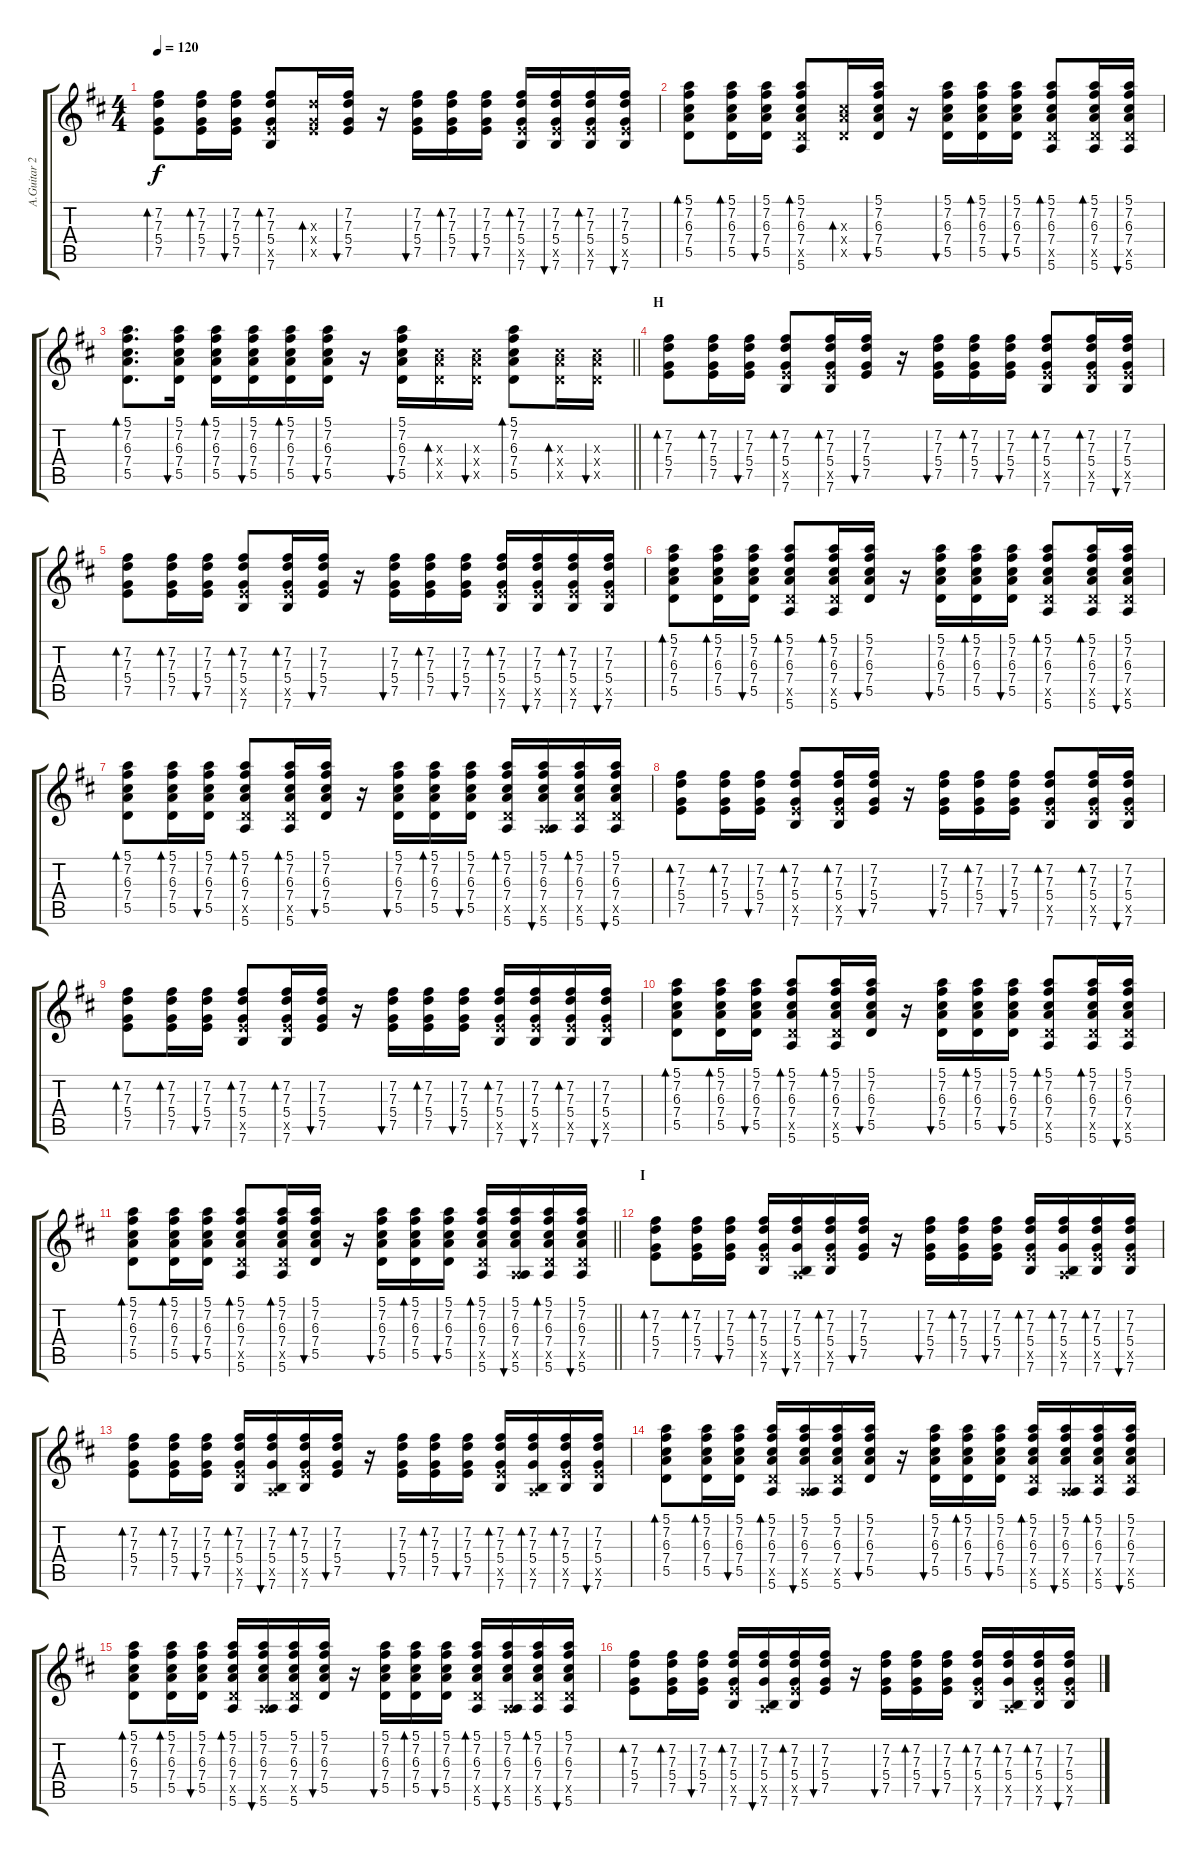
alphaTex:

\track ("A.Guitar 2" "A.Guitar 2") {instrument acousticguitarsteel}
\staff {score tabs}
\tuning (E4 B3 G3 D3 A2 E2) {hide}
\ts (4 4)
\tempo 120
\clef g2
\ks d
(7.2 7.3 5.4 7.5).8{bd 30 dy f} (7.2 7.3 5.4 7.5).16{bd 30} (7.2 7.3 5.4 7.5).16{bu 30} (7.2 7.3 5.4 7.5{x} 7.6).8{bd 30} (7.3{x} 5.4{x} 7.5{x}).16{bd 30} (7.2 7.3 5.4 7.5).16{bu 30} r.16 (7.2 7.3 5.4 7.5).16{bu 30} (7.2 7.3 5.4 7.5).16{bd 30} (7.2 7.3 5.4 7.5).16{bu 30} (7.2 7.3 5.4 7.5{x} 7.6).16{bd 30} (7.2 7.3 5.4 7.5{x} 7.6).16{bu 30} (7.2 7.3 5.4 7.5{x} 7.6).16{bd 30} (7.2 7.3 5.4 7.5{x} 7.6).16{bu 30} |
(5.1 7.2 6.3 7.4 5.5).8{bd 30} (5.1 7.2 6.3 7.4 5.5).16{bd 30} (5.1 7.2 6.3 7.4 5.5).16{bu 30} (5.1 7.2 6.3 7.4 5.5{x} 5.6).8{bd 30} (6.3{x} 7.4{x} 5.5{x}).16{bd 30} (5.1 7.2 6.3 7.4 5.5).16{bu 30} r.16 (5.1 7.2 6.3 7.4 5.5).16{bu 30} (5.1 7.2 6.3 7.4 5.5).16{bd 30} (5.1 7.2 6.3 7.4 5.5).16{bu 30} (5.1 7.2 6.3 7.4 5.5{x} 5.6).8{bd 30} (5.1 7.2 6.3 7.4 5.5{x} 5.6).16{bd 30} (5.1 7.2 6.3 7.4 5.5{x} 5.6).16{bu 30} |
\barLineRight lightlight
(5.1 7.2 6.3 7.4 5.5).8{d bd 30} (5.1 7.2 6.3 7.4 5.5).16{bu 30} (5.1 7.2 6.3 7.4 5.5).16{bd 30} (5.1 7.2 6.3 7.4 5.5).16{bu 30} (5.1 7.2 6.3 7.4 5.5).16{bd 30} (5.1 7.2 6.3 7.4 5.5).16{bu 30} r.16 (5.1 7.2 6.3 7.4 5.5).16{bu 30} (6.3{x} 7.4{x} 5.5{x}).16{bd 30} (6.3{x} 7.4{x} 5.5{x}).16{bu 30} (5.1 7.2 6.3 7.4 5.5).8{bd 30} (6.3{x} 7.4{x} 5.5{x}).16{bd 30} (6.3{x} 7.4{x} 5.5{x}).16{bu 30} |
\section ("" "H")
(7.2 7.3 5.4 7.5).8{bd 30} (7.2 7.3 5.4 7.5).16{bd 30} (7.2 7.3 5.4 7.5).16{bu 30} (7.2 7.3 5.4 7.5{x} 7.6).8{bd 30} (7.2 7.3 5.4 7.5{x} 7.6).16{bd 30} (7.2 7.3 5.4 7.5).16{bu 30} r.16 (7.2 7.3 5.4 7.5).16{bu 30} (7.2 7.3 5.4 7.5).16{bd 30} (7.2 7.3 5.4 7.5).16{bu 30} (7.2 7.3 5.4 7.5{x} 7.6).8{bd 30} (7.2 7.3 5.4 7.5{x} 7.6).16{bd 30} (7.2 7.3 5.4 7.5{x} 7.6).16{bu 30} |
(7.2 7.3 5.4 7.5).8{bd 30} (7.2 7.3 5.4 7.5).16{bd 30} (7.2 7.3 5.4 7.5).16{bu 30} (7.2 7.3 5.4 7.5{x} 7.6).8{bd 30} (7.2 7.3 5.4 7.5{x} 7.6).16{bd 30} (7.2 7.3 5.4 7.5).16{bu 30} r.16 (7.2 7.3 5.4 7.5).16{bu 30} (7.2 7.3 5.4 7.5).16{bd 30} (7.2 7.3 5.4 7.5).16{bu 30} (7.2 7.3 5.4 7.5{x} 7.6).16{bd 30} (7.2 7.3 5.4 7.5{x} 7.6).16{bu 30} (7.2 7.3 5.4 7.5{x} 7.6).16{bd 30} (7.2 7.3 5.4 7.5{x} 7.6).16{bu 30} |
(5.1 7.2 6.3 7.4 5.5).8{bd 30} (5.1 7.2 6.3 7.4 5.5).16{bd 30} (5.1 7.2 6.3 7.4 5.5).16{bu 30} (5.1 7.2 6.3 7.4 5.5{x} 5.6).8{bd 30} (5.1 7.2 6.3 7.4 5.5{x} 5.6).16{bd 30} (5.1 7.2 6.3 7.4 5.5).16{bu 30} r.16 (5.1 7.2 6.3 7.4 5.5).16{bu 30} (5.1 7.2 6.3 7.4 5.5).16{bd 30} (5.1 7.2 6.3 7.4 5.5).16{bu 30} (5.1 7.2 6.3 7.4 5.5{x} 5.6).8{bd 30} (5.1 7.2 6.3 7.4 5.5{x} 5.6).16{bd 30} (5.1 7.2 6.3 7.4 5.5{x} 5.6).16{bu 30} |
(5.1 7.2 6.3 7.4 5.5).8{bd 30} (5.1 7.2 6.3 7.4 5.5).16{bd 30} (5.1 7.2 6.3 7.4 5.5).16{bu 30} (5.1 7.2 6.3 7.4 5.5{x} 5.6).8{bd 30} (5.1 7.2 6.3 7.4 5.5{x} 5.6).16{bd 30} (5.1 7.2 6.3 7.4 5.5).16{bu 30} r.16 (5.1 7.2 6.3 7.4 5.5).16{bu 30} (5.1 7.2 6.3 7.4 5.5).16{bd 30} (5.1 7.2 6.3 7.4 5.5).16{bu 30} (5.1 7.2 6.3 7.4 5.5{x} 5.6).16{bd 30} (5.1 7.2 6.3 7.4 0.5{x} 5.6).16{bu 30} (5.1 7.2 6.3 7.4 5.5{x} 5.6).16{bd 30} (5.1 7.2 6.3 7.4 5.5{x} 5.6).16{bu 30} |
(7.2 7.3 5.4 7.5).8{bd 30} (7.2 7.3 5.4 7.5).16{bd 30} (7.2 7.3 5.4 7.5).16{bu 30} (7.2 7.3 5.4 7.5{x} 7.6).8{bd 30} (7.2 7.3 5.4 7.5{x} 7.6).16{bd 30} (7.2 7.3 5.4 7.5).16{bu 30} r.16 (7.2 7.3 5.4 7.5).16{bu 30} (7.2 7.3 5.4 7.5).16{bd 30} (7.2 7.3 5.4 7.5).16{bu 30} (7.2 7.3 5.4 7.5{x} 7.6).8{bd 30} (7.2 7.3 5.4 7.5{x} 7.6).16{bd 30} (7.2 7.3 5.4 7.5{x} 7.6).16{bu 30} |
(7.2 7.3 5.4 7.5).8{bd 30} (7.2 7.3 5.4 7.5).16{bd 30} (7.2 7.3 5.4 7.5).16{bu 30} (7.2 7.3 5.4 7.5{x} 7.6).8{bd 30} (7.2 7.3 5.4 7.5{x} 7.6).16{bd 30} (7.2 7.3 5.4 7.5).16{bu 30} r.16 (7.2 7.3 5.4 7.5).16{bu 30} (7.2 7.3 5.4 7.5).16{bd 30} (7.2 7.3 5.4 7.5).16{bu 30} (7.2 7.3 5.4 7.5{x} 7.6).16{bd 30} (7.2 7.3 5.4 7.5{x} 7.6).16{bu 30} (7.2 7.3 5.4 7.5{x} 7.6).16{bd 30} (7.2 7.3 5.4 7.5{x} 7.6).16{bu 30} |
(5.1 7.2 6.3 7.4 5.5).8{bd 30} (5.1 7.2 6.3 7.4 5.5).16{bd 30} (5.1 7.2 6.3 7.4 5.5).16{bu 30} (5.1 7.2 6.3 7.4 5.5{x} 5.6).8{bd 30} (5.1 7.2 6.3 7.4 5.5{x} 5.6).16{bd 30} (5.1 7.2 6.3 7.4 5.5).16{bu 30} r.16 (5.1 7.2 6.3 7.4 5.5).16{bu 30} (5.1 7.2 6.3 7.4 5.5).16{bd 30} (5.1 7.2 6.3 7.4 5.5).16{bu 30} (5.1 7.2 6.3 7.4 5.5{x} 5.6).8{bd 30} (5.1 7.2 6.3 7.4 5.5{x} 5.6).16{bd 30} (5.1 7.2 6.3 7.4 5.5{x} 5.6).16{bu 30} |
\barLineRight lightlight
(5.1 7.2 6.3 7.4 5.5).8{bd 30} (5.1 7.2 6.3 7.4 5.5).16{bd 30} (5.1 7.2 6.3 7.4 5.5).16{bu 30} (5.1 7.2 6.3 7.4 5.5{x} 5.6).8{bd 30} (5.1 7.2 6.3 7.4 5.5{x} 5.6).16{bd 30} (5.1 7.2 6.3 7.4 5.5).16{bu 30} r.16 (5.1 7.2 6.3 7.4 5.5).16{bu 30} (5.1 7.2 6.3 7.4 5.5).16{bd 30} (5.1 7.2 6.3 7.4 5.5).16{bu 30} (5.1 7.2 6.3 7.4 5.5{x} 5.6).16{bd 30} (5.1 7.2 6.3 7.4 0.5{x} 5.6).16{bu 30} (5.1 7.2 6.3 7.4 5.5{x} 5.6).16{bd 30} (5.1 7.2 6.3 7.4 5.5{x} 5.6).16{bu 30} |
\section ("" "I")
(7.2 7.3 5.4 7.5).8{bd 30} (7.2 7.3 5.4 7.5).16{bd 30} (7.2 7.3 5.4 7.5).16{bu 30} (7.2 7.3 5.4 7.5{x} 7.6).16{bd 30} (7.2 7.3 5.4 0.5{x} 7.6).16{bu 30} (7.2 7.3 5.4 7.5{x} 7.6).16{bd 30} (7.2 7.3 5.4 7.5).16{bu 30} r.16 (7.2 7.3 5.4 7.5).16{bu 30} (7.2 7.3 5.4 7.5).16{bd 30} (7.2 7.3 5.4 7.5).16{bu 30} (7.2 7.3 5.4 7.5{x} 7.6).16{bd 30} (7.2 7.3 5.4 0.5{x} 7.6).16{bd 30} (7.2 7.3 5.4 7.5{x} 7.6).16{bd 30} (7.2 7.3 5.4 7.5{x} 7.6).16{bu 30} |
(7.2 7.3 5.4 7.5).8{bd 30} (7.2 7.3 5.4 7.5).16{bd 30} (7.2 7.3 5.4 7.5).16{bu 30} (7.2 7.3 5.4 7.5{x} 7.6).16{bd 30} (7.2 7.3 5.4 0.5{x} 7.6).16{bu 30} (7.2 7.3 5.4 7.5{x} 7.6).16{bd 30} (7.2 7.3 5.4 7.5).16{bu 30} r.16 (7.2 7.3 5.4 7.5).16{bu 30} (7.2 7.3 5.4 7.5).16{bd 30} (7.2 7.3 5.4 7.5).16{bu 30} (7.2 7.3 5.4 7.5{x} 7.6).16{bd 30} (7.2 7.3 5.4 0.5{x} 7.6).16{bd 30} (7.2 7.3 5.4 7.5{x} 7.6).16{bd 30} (7.2 7.3 5.4 7.5{x} 7.6).16{bu 30} |
(5.1 7.2 6.3 7.4 5.5).8{bd 30} (5.1 7.2 6.3 7.4 5.5).16{bd 30} (5.1 7.2 6.3 7.4 5.5).16{bu 30} (5.1 7.2 6.3 7.4 5.5{x} 5.6).16{bd 30} (5.1 7.2 6.3 7.4 0.5{x} 5.6).16{bu 30} (5.1 7.2 6.3 7.4 5.5{x} 5.6).16 (5.1 7.2 6.3 7.4 5.5).16{bu 30} r.16 (5.1 7.2 6.3 7.4 5.5).16{bu 30} (5.1 7.2 6.3 7.4 5.5).16{bd 30} (5.1 7.2 6.3 7.4 5.5).16{bu 30} (5.1 7.2 6.3 7.4 5.5{x} 5.6).16{bd 30} (5.1 7.2 6.3 7.4 0.5{x} 5.6).16{bu 30} (5.1 7.2 6.3 7.4 5.5{x} 5.6).16{bd 30} (5.1 7.2 6.3 7.4 5.5{x} 5.6).16{bu 30} |
(5.1 7.2 6.3 7.4 5.5).8{bd 30} (5.1 7.2 6.3 7.4 5.5).16{bd 30} (5.1 7.2 6.3 7.4 5.5).16{bu 30} (5.1 7.2 6.3 7.4 5.5{x} 5.6).16{bd 30} (5.1 7.2 6.3 7.4 0.5{x} 5.6).16{bu 30} (5.1 7.2 6.3 7.4 5.5{x} 5.6).16 (5.1 7.2 6.3 7.4 5.5).16{bu 30} r.16 (5.1 7.2 6.3 7.4 5.5).16{bu 30} (5.1 7.2 6.3 7.4 5.5).16{bd 30} (5.1 7.2 6.3 7.4 5.5).16{bu 30} (5.1 7.2 6.3 7.4 5.5{x} 5.6).16{bd 30} (5.1 7.2 6.3 7.4 0.5{x} 5.6).16{bu 30} (5.1 7.2 6.3 7.4 5.5{x} 5.6).16{bd 30} (5.1 7.2 6.3 7.4 5.5{x} 5.6).16{bu 30} |
(7.2 7.3 5.4 7.5).8{bd 30} (7.2 7.3 5.4 7.5).16{bd 30} (7.2 7.3 5.4 7.5).16{bu 30} (7.2 7.3 5.4 7.5{x} 7.6).16{bd 30} (7.2 7.3 5.4 0.5{x} 7.6).16{bu 30} (7.2 7.3 5.4 7.5{x} 7.6).16{bd 30} (7.2 7.3 5.4 7.5).16{bu 30} r.16 (7.2 7.3 5.4 7.5).16{bu 30} (7.2 7.3 5.4 7.5).16{bd 30} (7.2 7.3 5.4 7.5).16{bu 30} (7.2 7.3 5.4 7.5{x} 7.6).16{bd 30} (7.2 7.3 5.4 0.5{x} 7.6).16{bd 30} (7.2 7.3 5.4 7.5{x} 7.6).16{bd 30} (7.2 7.3 5.4 7.5{x} 7.6).16{bu 30}
